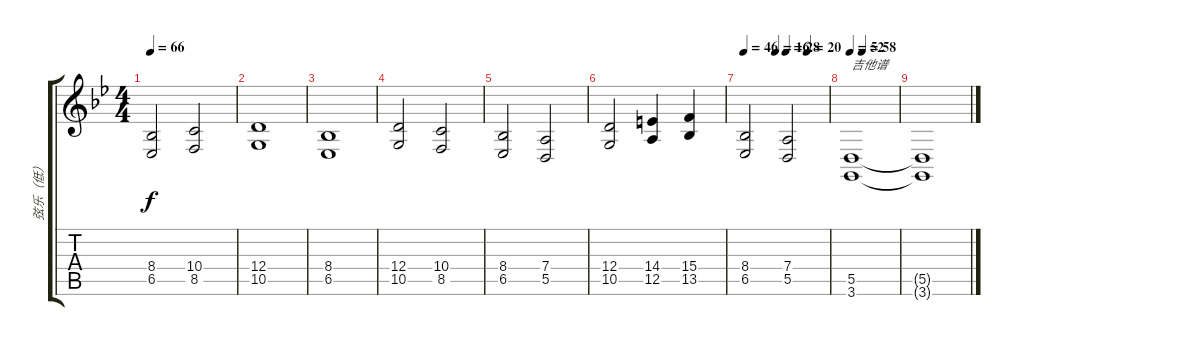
\track ("弦乐（低）" "弦乐（低）") {instrument stringensemble2}
\staff {score tabs}
\tuning (E4 B3 G3 D3 A2 E2) {hide}
\ts (4 4)
\tempo 66
\clef g2
\ks bb
(8.4 6.5).2{dy f} (10.4 8.5).2 |
(12.4 10.5).1 |
(8.4 6.5).1 |
(12.4 10.5).2 (10.4 8.5).2 |
(8.4 6.5).2 (7.4 5.5).2 |
(12.4 10.5).2 (14.4 12.5).4 (15.4 13.5).4 |
\tempo 46
\tempo (16 0.375)
\tempo (28 0.5)
\tempo (20 0.75)
(8.4 6.5).2 (7.4 5.5).2 |
\tempo 52
\tempo (58 0.25)
(5.5 3.6).1{txt "吉他谱" volume 2} |
(5.5{t} 3.6{t}).1
